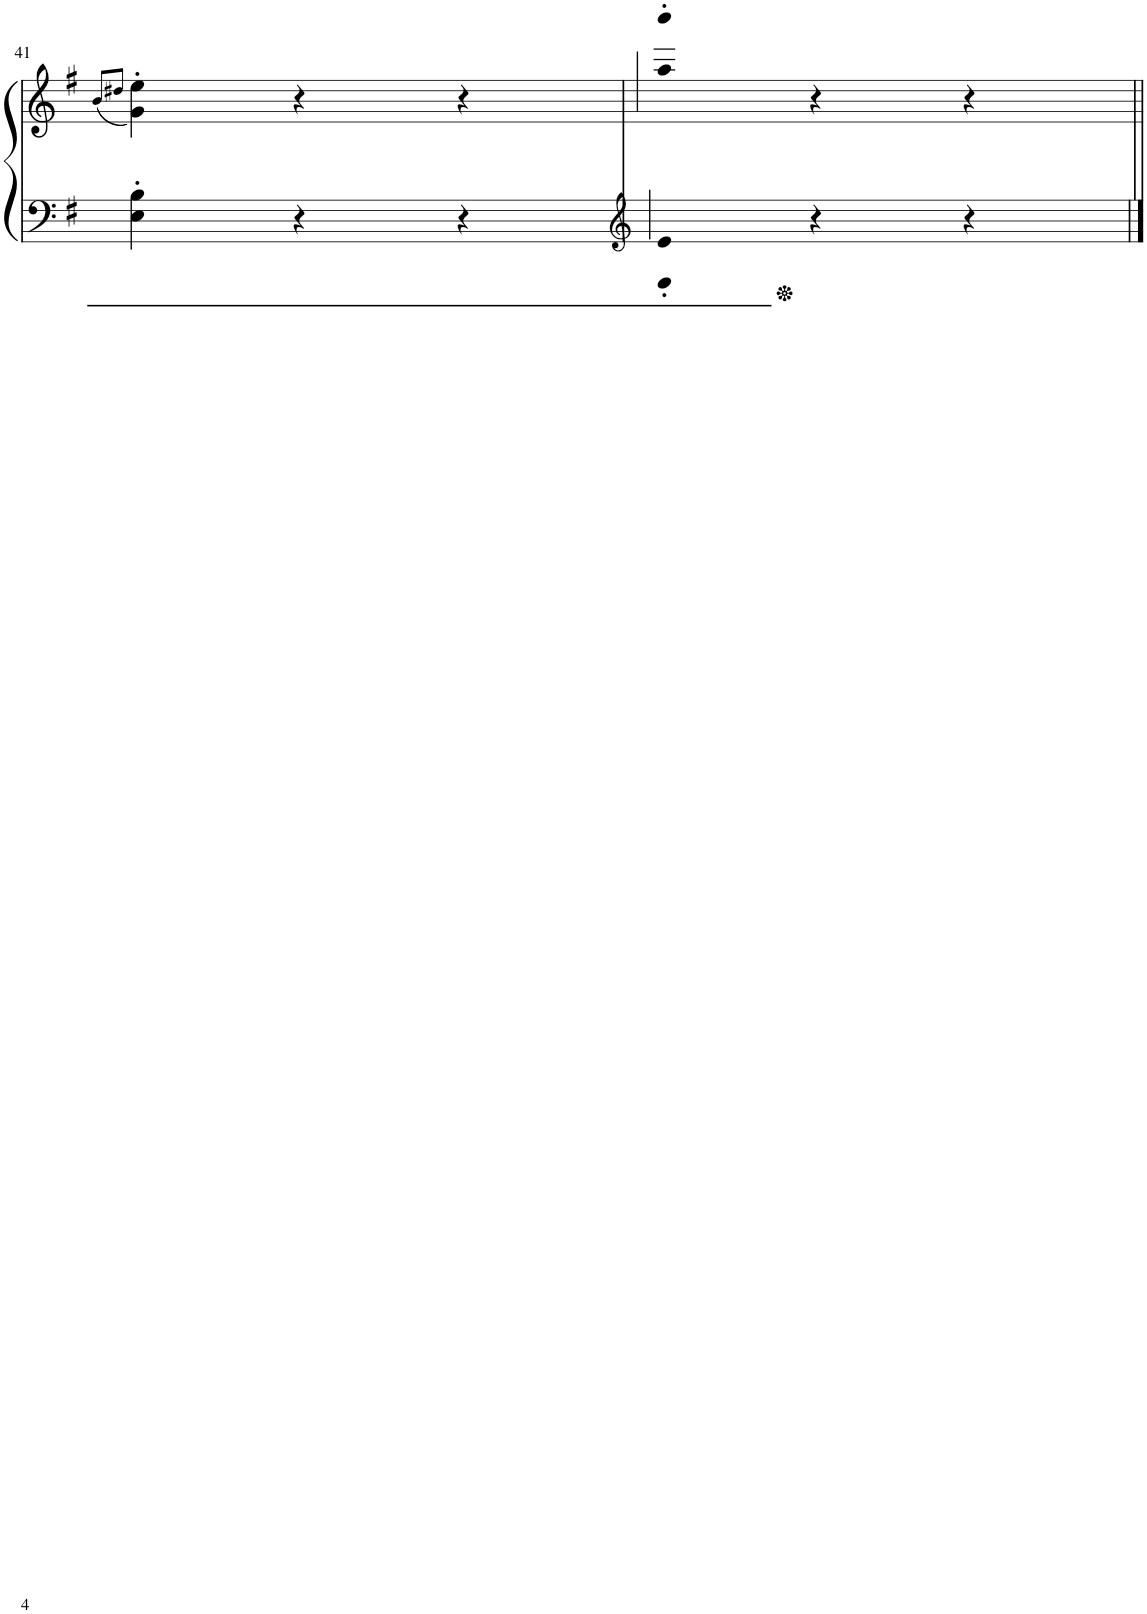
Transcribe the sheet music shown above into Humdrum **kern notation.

**kern	**kern
*part1	*part1
*staff2	*staff1
*I"Piano	*
*I'Pno	*
!!LO:PB:g=z
*clefF4	*clefG2
*k[f#]	*k[f#]
*M3/4	*M3/4
=41	=41
.	(8qb/L
.	8qdd#X/J
4E\' 4B\'	4g\' 4ee\')
4r	4r
4r	4r
=42	=42
*clefG2	*
4e/' 4b/'	4gg\' 4eee\'
4r	4r
4r	4r
=||	=||
*-	*-
